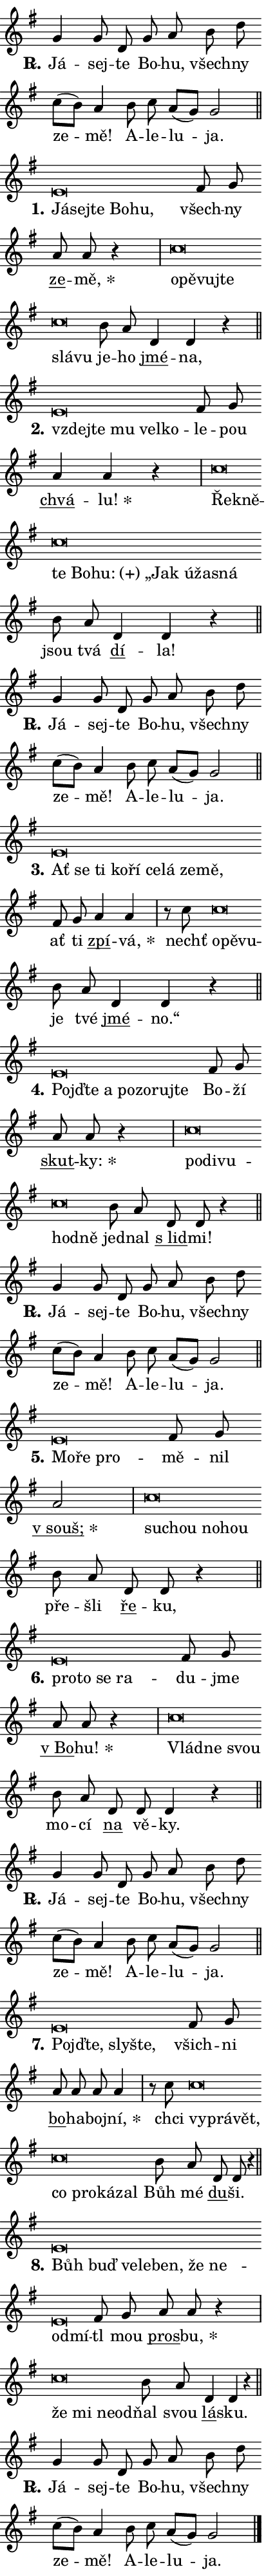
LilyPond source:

\version "2.24.0"
\header { tagline = "" }
\paper {
  indent = 0\cm
  top-margin = 0\cm
  right-margin = 0.13\cm % to fit lyric hyphens
  bottom-margin = 0\cm
  left-margin = 0\cm
  paper-width = 7\cm
  page-breaking = #ly:one-page-breaking
  system-system-spacing.basic-distance = #11
  score-system-spacing.basic-distance = #11
  ragged-last = ##f
}


%% Author: Thomas Morley
%% https://lists.gnu.org/archive/html/lilypond-user/2020-05/msg00002.html
#(define (line-position grob)
"Returns position of @var[grob} in current system:
   @code{'start}, if at first time-step
   @code{'end}, if at last time-step
   @code{'middle} otherwise
"
  (let* ((col (ly:item-get-column grob))
         (ln (ly:grob-object col 'left-neighbor))
         (rn (ly:grob-object col 'right-neighbor))
         (col-to-check-left (if (ly:grob? ln) ln col))
         (col-to-check-right (if (ly:grob? rn) rn col))
         (break-dir-left
           (and
             (ly:grob-property col-to-check-left 'non-musical #f)
             (ly:item-break-dir col-to-check-left)))
         (break-dir-right
           (and
             (ly:grob-property col-to-check-right 'non-musical #f)
             (ly:item-break-dir col-to-check-right))))
        (cond ((eqv? 1 break-dir-left) 'start)
              ((eqv? -1 break-dir-right) 'end)
              (else 'middle))))

#(define (tranparent-at-line-position vctor)
  (lambda (grob)
  "Relying on @code{line-position} select the relevant enry from @var{vctor}.
Used to determine transparency,"
    (case (line-position grob)
      ((end) (not (vector-ref vctor 0)))
      ((middle) (not (vector-ref vctor 1)))
      ((start) (not (vector-ref vctor 2))))))

noteHeadBreakVisibility =
#(define-music-function (break-visibility)(vector?)
"Makes @code{NoteHead}s transparent relying on @var{break-visibility}"
#{
  \override NoteHead.transparent =
    #(tranparent-at-line-position break-visibility)
#})

#(define delete-ledgers-for-transparent-note-heads
  (lambda (grob)
    "Reads whether a @code{NoteHead} is transparent.
If so this @code{NoteHead} is removed from @code{'note-heads} from
@var{grob}, which is supposed to be @code{LedgerLineSpanner}.
As a result ledgers are not printed for this @code{NoteHead}"
    (let* ((nhds-array (ly:grob-object grob 'note-heads))
           (nhds-list
             (if (ly:grob-array? nhds-array)
                 (ly:grob-array->list nhds-array)
                 '()))
           ;; Relies on the transparent-property being done before
           ;; Staff.LedgerLineSpanner.after-line-breaking is executed.
           ;; This is fragile ...
           (to-keep
             (remove
               (lambda (nhd)
                 (ly:grob-property nhd 'transparent #f))
               nhds-list)))
      ;; TODO find a better method to iterate over grob-arrays, similiar
      ;; to filter/remove etc for lists
      ;; For now rebuilt from scratch
      (set! (ly:grob-object grob 'note-heads)  '())
      (for-each
        (lambda (nhd)
          (ly:pointer-group-interface::add-grob grob 'note-heads nhd))
        to-keep))))

squashNotes = {
  \override NoteHead.X-extent = #'(-0.2 . 0.2)
  \override NoteHead.Y-extent = #'(-0.75 . 0)
  \override NoteHead.stencil =
    #(lambda (grob)
       (let ((pos (ly:grob-property grob 'staff-position)))
         (begin
           (if (< pos -7) (display "ERROR: Lower brevis then expected\n") (display ""))
           (if (<= pos -6) ly:text-interface::print ly:note-head::print))))
}
unSquashNotes = {
  \revert NoteHead.X-extent
  \revert NoteHead.Y-extent
  \revert NoteHead.stencil
}

hideNotes = \noteHeadBreakVisibility #begin-of-line-visible
unHideNotes = \noteHeadBreakVisibility #all-visible

% work-around for resetting accidentals
% https://lilypond.org/doc/v2.23/Documentation/notation/displaying-rhythms#unmetered-music
cadenzaMeasure = {
  \cadenzaOff
  \partial 1024 s1024
  \cadenzaOn
}

#(define-markup-command (accent layout props text) (markup?)
  "Underline accented syllable"
  (interpret-markup layout props
    #{\markup \override #'(offset . 4.3) \underline { #text }#}))

responsum = \markup \concat {
  "R" \hspace #-1.05 \path #0.1 #'((moveto 0 0.07) (lineto 0.9 0.8)) \hspace #0.05 "."
}

spaceSize = #0.6828661417322834 % exact space size for TeX Gyre Schola

\layout {
  \context {
    \Staff
    \remove "Time_signature_engraver"
    \override LedgerLineSpanner.after-line-breaking = #delete-ledgers-for-transparent-note-heads
  }
  \context {
    \Lyrics {
      \override LyricSpace.minimum-distance = \spaceSize
      \override LyricText.font-name = #"TeX Gyre Schola"
      \override LyricText.font-size = 1
      \override StanzaNumber.font-name = #"TeX Gyre Schola Bold"
      \override StanzaNumber.font-size = 1
    }
  }
  \context {
    \Score 
    \override NoteHead.text =
      #(lambda (grob) 
        (let ((pos (ly:grob-property grob 'staff-position)))
          #{\markup {
            \combine
              \halign #-0.55 \raise #(if (= pos -6) 0 0.5) \override #'(thickness . 2) \draw-line #'(3.2 . 0)
              \musicglyph "noteheads.sM1"
          }#}))
  }
}

% magnetic-lyrics.ily
%
%   written by
%     Jean Abou Samra <jean@abou-samra.fr>
%     Werner Lemberg <wl@gnu.org>
%
%   adapted by
%     Jiri Hon <jiri.hon@gmail.com>
%
% Version 2022-Apr-15

% https://www.mail-archive.com/lilypond-user@gnu.org/msg149350.html

#(define (Left_hyphen_pointer_engraver context)
   "Collect syllable-hyphen-syllable occurrences in lyrics and store
them in properties.  This engraver only looks to the left.  For
example, if the lyrics input is @code{foo -- bar}, it does the
following.

@itemize @bullet
@item
Set the @code{text} property of the @code{LyricHyphen} grob between
@q{foo} and @q{bar} to @code{foo}.

@item
Set the @code{left-hyphen} property of the @code{LyricText} grob with
text @q{foo} to the @code{LyricHyphen} grob between @q{foo} and
@q{bar}.
@end itemize

Use this auxiliary engraver in combination with the
@code{lyric-@/text::@/apply-@/magnetic-@/offset!} hook."
   (let ((hyphen #f)
         (text #f))
     (make-engraver
      (acknowledgers
       ((lyric-syllable-interface engraver grob source-engraver)
        (set! text grob)))
      (end-acknowledgers
       ((lyric-hyphen-interface engraver grob source-engraver)
        ;(when (not (grob::has-interface grob 'lyric-space-interface))
          (set! hyphen grob)));)
      ((stop-translation-timestep engraver)
       (when (and text hyphen)
         (ly:grob-set-object! text 'left-hyphen hyphen))
       (set! text #f)
       (set! hyphen #f)))))

#(define (lyric-text::apply-magnetic-offset! grob)
   "If the space between two syllables is less than the value in
property @code{LyricText@/.details@/.squash-threshold}, move the right
syllable to the left so that it gets concatenated with the left
syllable.

Use this function as a hook for
@code{LyricText@/.after-@/line-@/breaking} if the
@code{Left_@/hyphen_@/pointer_@/engraver} is active."
   (let ((hyphen (ly:grob-object grob 'left-hyphen #f)))
     (when hyphen
       (let ((left-text (ly:spanner-bound hyphen LEFT)))
         (when (grob::has-interface left-text 'lyric-syllable-interface)
           (let* ((common (ly:grob-common-refpoint grob left-text X))
                  (this-x-ext (ly:grob-extent grob common X))
                  (left-x-ext
                   (begin
                     ;; Trigger magnetism for left-text.
                     (ly:grob-property left-text 'after-line-breaking)
                     (ly:grob-extent left-text common X)))
                  ;; `delta` is the gap width between two syllables.
                  (delta (- (interval-start this-x-ext)
                            (interval-end left-x-ext)))
                  (details (ly:grob-property grob 'details))
                  (threshold (assoc-get 'squash-threshold details 0.2)))
             (when (< delta threshold)
               (let* (;; We have to manipulate the input text so that
                      ;; ligatures crossing syllable boundaries are not
                      ;; disabled.  For languages based on the Latin
                      ;; script this is essentially a beautification.
                      ;; However, for non-Western scripts it can be a
                      ;; necessity.
                      (lt (ly:grob-property left-text 'text))
                      (rt (ly:grob-property grob 'text))
                      (is-space (grob::has-interface hyphen 'lyric-space-interface))
                      (space (if is-space " " ""))
                      (extra-delta (if is-space spaceSize 0))
                      ;; Append new syllable.
                      (ltrt-space (if (and (string? lt) (string? rt))
                                (string-append lt space rt)
                                (make-concat-markup (list lt space rt))))
                      ;; Right-align `ltrt` to the right side.
                      (ltrt-space-markup (grob-interpret-markup
                               grob
                               (make-translate-markup
                                (cons (interval-length this-x-ext) 0)
                                (make-right-align-markup ltrt-space)))))
                 (begin
                   ;; Don't print `left-text`.
                   (ly:grob-set-property! left-text 'stencil #f)
                   ;; Set text and stencil (which holds all collected
                   ;; syllables so far) and shift it to the left.
                   (ly:grob-set-property! grob 'text ltrt-space)
                   (ly:grob-set-property! grob 'stencil ltrt-space-markup)
                   (ly:grob-translate-axis! grob (- (- delta extra-delta)) X))))))))))


#(define (lyric-hyphen::displace-bounds-first grob)
   ;; Make very sure this callback isn't triggered too early.
   (let ((left (ly:spanner-bound grob LEFT))
         (right (ly:spanner-bound grob RIGHT)))
     (ly:grob-property left 'after-line-breaking)
     (ly:grob-property right 'after-line-breaking)
     (ly:lyric-hyphen::print grob)))

squashThreshold = #0.4

\layout {
  \context {
    \Lyrics
    \consists #Left_hyphen_pointer_engraver
    \override LyricText.after-line-breaking =
      #lyric-text::apply-magnetic-offset!
    \override LyricHyphen.stencil = #lyric-hyphen::displace-bounds-first
    \override LyricText.details.squash-threshold = \squashThreshold
    \override LyricHyphen.minimum-distance = 0
    \override LyricHyphen.minimum-length = \squashThreshold
  }
}

squashText = \override LyricText.details.squash-threshold = 9999
unSquashText = \override LyricText.details.squash-threshold = \squashThreshold

leftText = \override LyricText.self-alignment-X = #LEFT
unLeftText = \revert LyricText.self-alignment-X

starOffset = #(lambda (grob) 
                (let ((x_offset (ly:self-alignment-interface::aligned-on-x-parent grob)))
                  (if (= x_offset 0) 0 (+ x_offset 1.2))))

star = #(define-music-function (syllable)(string?)
"Append star separator at the end of a syllable"
#{
  \once \override LyricText.X-offset = #starOffset
  \lyricmode { \markup {
    #syllable
    \override #'((font-name . "TeX Gyre Schola Bold")) \hspace #0.2 \lower #0.65 \larger "*"
  } }
#})

starAccent = #(define-music-function (syllable)(string?)
"Append star separator at the end of a syllable and make accent"
#{
  \once \override LyricText.X-offset = #starOffset
  \lyricmode { \markup {
    \accent #syllable
    \override #'((font-name . "TeX Gyre Schola Bold")) \hspace #0.2 \lower #0.65 \larger "*"
  } }
#})

breath = #(define-music-function (syllable)(string?)
"Append breathing indicator at the end of a syllable"
#{
  \lyricmode { \markup { #syllable "+" } }
#})

optionalBreath = #(define-music-function (syllable)(string?)
"Append optional breathing indicator at the end of a syllable"
#{
  \lyricmode { \markup { #syllable "(+)" } }
#})


\score {
    <<
        \new Voice = "melody" { \cadenzaOn \key g \major \relative { g'4 g8 d g a \bar "" b d \bar "" c[( b)] a4 \bar "" b8 c a[( g)] g2 \cadenzaMeasure \bar "||" \break } }
        \new Lyrics \lyricsto "melody" { \lyricmode { \set stanza = \responsum
Já -- sej -- te Bo -- hu, všech -- ny ze -- mě! A -- le -- lu -- ja. } }
    >>
    \layout {}
}

\score {
    <<
        \new Voice = "melody" { \cadenzaOn \key g \major \relative { \squashNotes e'\breve*1/16 \hideNotes \breve*1/16 \bar "" \breve*1/16 \bar "" \breve*1/16 \breve*1/16 \bar "" \unHideNotes \unSquashNotes fis8 g \bar "" a8 a r4 \cadenzaMeasure \bar "|" \squashNotes c\breve*1/16 \hideNotes \breve*1/16 \bar "" \breve*1/16 \bar "" \breve*1/16 \bar "" \breve*1/16 \breve*1/16 \bar "" \unHideNotes \unSquashNotes b8 a \bar "" d,4 d r \cadenzaMeasure \bar "||" \break } }
        \new Lyrics \lyricsto "melody" { \lyricmode { \set stanza = "1."
\leftText Já -- \squashText sej -- te Bo -- hu, \unLeftText \unSquashText všech -- ny \markup \accent ze -- \star mě, \leftText o -- \squashText pě -- vuj -- te slá -- vu \unLeftText \unSquashText je -- ho \markup \accent jmé -- na, } }
    >>
    \layout {}
}

\score {
    <<
        \new Voice = "melody" { \cadenzaOn \key g \major \relative { \squashNotes e'\breve*1/16 \hideNotes \breve*1/16 \bar "" \breve*1/16 \bar "" \breve*1/16 \breve*1/16 \bar "" \unHideNotes \unSquashNotes fis8 g \bar "" a4 a r \cadenzaMeasure \bar "|" \squashNotes c\breve*1/16 \hideNotes \breve*1/16 \bar "" \breve*1/16 \bar "" \breve*1/16 \bar "" \breve*1/16 \bar "" \breve*1/16 \bar "" \breve*1/16 \bar "" \breve*1/16 \breve*1/16 \bar "" \unHideNotes \unSquashNotes b8 a \bar "" d,4 d r \cadenzaMeasure \bar "||" \break } }
        \new Lyrics \lyricsto "melody" { \lyricmode { \set stanza = "2."
\leftText vzdej -- \squashText te mu vel -- ko -- \unLeftText \unSquashText le -- pou \markup \accent chvá -- \star lu! \leftText Ře -- \squashText kně -- te Bo -- \optionalBreath hu: „Jak ú -- ža -- sná \unLeftText \unSquashText jsou tvá \markup \accent dí -- la! } }
    >>
    \layout {}
}

\score {
    <<
        \new Voice = "melody" { \cadenzaOn \key g \major \relative { g'4 g8 d g a \bar "" b d \bar "" c[( b)] a4 \bar "" b8 c a[( g)] g2 \cadenzaMeasure \bar "||" \break } }
        \new Lyrics \lyricsto "melody" { \lyricmode { \set stanza = \responsum
Já -- sej -- te Bo -- hu, všech -- ny ze -- mě! A -- le -- lu -- ja. } }
    >>
    \layout {}
}

\score {
    <<
        \new Voice = "melody" { \cadenzaOn \key g \major \relative { \squashNotes e'\breve*1/16 \hideNotes \breve*1/16 \bar "" \breve*1/16 \bar "" \breve*1/16 \bar "" \breve*1/16 \bar "" \breve*1/16 \bar "" \breve*1/16 \bar "" \breve*1/16 \breve*1/16 \bar "" \unHideNotes \unSquashNotes fis8 g \bar "" a4 a4 \cadenzaMeasure \bar "|" r8 c8 \squashNotes c\breve*1/16 \hideNotes \breve*1/16 \breve*1/16 \bar "" \unHideNotes \unSquashNotes b8 a \bar "" d,4 d r \cadenzaMeasure \bar "||" \break } }
        \new Lyrics \lyricsto "melody" { \lyricmode { \set stanza = "3."
\leftText Ať \squashText se ti ko -- ří ce -- lá ze -- mě, \unLeftText \unSquashText ať ti \markup \accent zpí -- \star vá, nechť \leftText o -- \squashText pě -- vu -- \unLeftText \unSquashText je tvé \markup \accent jmé -- no.“ } }
    >>
    \layout {}
}

\score {
    <<
        \new Voice = "melody" { \cadenzaOn \key g \major \relative { \squashNotes e'\breve*1/16 \hideNotes \breve*1/16 \bar "" \breve*1/16 \bar "" \breve*1/16 \bar "" \breve*1/16 \bar "" \breve*1/16 \breve*1/16 \bar "" \unHideNotes \unSquashNotes fis8 g \bar "" a8 a r4 \cadenzaMeasure \bar "|" \squashNotes c\breve*1/16 \hideNotes \breve*1/16 \bar "" \breve*1/16 \bar "" \breve*1/16 \breve*1/16 \bar "" \unHideNotes \unSquashNotes b8 a \bar "" d,8 d r4 \cadenzaMeasure \bar "||" \break } }
        \new Lyrics \lyricsto "melody" { \lyricmode { \set stanza = "4."
\leftText Pojď -- \squashText te a po -- zo -- ruj -- te \unLeftText \unSquashText Bo -- ží \markup \accent skut -- \star ky: \leftText po -- \squashText di -- vu -- hod -- ně \unLeftText \unSquashText jed -- nal \markup \accent "s lid" -- mi! } }
    >>
    \layout {}
}

\score {
    <<
        \new Voice = "melody" { \cadenzaOn \key g \major \relative { g'4 g8 d g a \bar "" b d \bar "" c[( b)] a4 \bar "" b8 c a[( g)] g2 \cadenzaMeasure \bar "||" \break } }
        \new Lyrics \lyricsto "melody" { \lyricmode { \set stanza = \responsum
Já -- sej -- te Bo -- hu, všech -- ny ze -- mě! A -- le -- lu -- ja. } }
    >>
    \layout {}
}

\score {
    <<
        \new Voice = "melody" { \cadenzaOn \key g \major \relative { \squashNotes e'\breve*1/16 \hideNotes \breve*1/16 \breve*1/16 \bar "" \unHideNotes \unSquashNotes fis8 g \bar "" a2 \cadenzaMeasure \bar "|" \squashNotes c\breve*1/16 \hideNotes \breve*1/16 \bar "" \breve*1/16 \breve*1/16 \bar "" \unHideNotes \unSquashNotes b8 a \bar "" d,8 d r4 \cadenzaMeasure \bar "||" \break } }
        \new Lyrics \lyricsto "melody" { \lyricmode { \set stanza = "5."
\leftText Mo -- \squashText ře pro -- \unLeftText \unSquashText mě -- nil \starAccent "v souš;" \leftText su -- \squashText chou no -- hou \unLeftText \unSquashText pře -- šli \markup \accent ře -- ku, } }
    >>
    \layout {}
}

\score {
    <<
        \new Voice = "melody" { \cadenzaOn \key g \major \relative { \squashNotes e'\breve*1/16 \hideNotes \breve*1/16 \bar "" \breve*1/16 \breve*1/16 \bar "" \unHideNotes \unSquashNotes fis8 g \bar "" a a r4 \cadenzaMeasure \bar "|" \squashNotes c\breve*1/16 \hideNotes \breve*1/16 \breve*1/16 \bar "" \unHideNotes \unSquashNotes b8 a \bar "" d, d d4 r \cadenzaMeasure \bar "||" \break } }
        \new Lyrics \lyricsto "melody" { \lyricmode { \set stanza = "6."
\leftText pro -- \squashText to se ra -- \unLeftText \unSquashText du -- jme \markup \accent "v Bo" -- \star hu! \leftText Vlád -- \squashText ne svou \unLeftText \unSquashText mo -- cí \markup \accent na vě -- ky. } }
    >>
    \layout {}
}

\score {
    <<
        \new Voice = "melody" { \cadenzaOn \key g \major \relative { g'4 g8 d g a \bar "" b d \bar "" c[( b)] a4 \bar "" b8 c a[( g)] g2 \cadenzaMeasure \bar "||" \break } }
        \new Lyrics \lyricsto "melody" { \lyricmode { \set stanza = \responsum
Já -- sej -- te Bo -- hu, všech -- ny ze -- mě! A -- le -- lu -- ja. } }
    >>
    \layout {}
}

\score {
    <<
        \new Voice = "melody" { \cadenzaOn \key g \major \relative { \squashNotes e'\breve*1/16 \hideNotes \breve*1/16 \bar "" \breve*1/16 \breve*1/16 \bar "" \unHideNotes \unSquashNotes fis8 g \bar "" a a a a4 \cadenzaMeasure \bar "|" r8 c8 \squashNotes c\breve*1/16 \hideNotes \breve*1/16 \bar "" \breve*1/16 \bar "" \breve*1/16 \bar "" \breve*1/16 \bar "" \breve*1/16 \breve*1/16 \bar "" \unHideNotes \unSquashNotes b8 a \bar "" d,8 d r4 \cadenzaMeasure \bar "||" \break } }
        \new Lyrics \lyricsto "melody" { \lyricmode { \set stanza = "7."
\leftText Pojď -- \squashText te, sly -- šte, \unLeftText \unSquashText všich -- ni \markup \accent bo -- ha -- boj -- \star ní, chci \leftText vy -- \squashText prá -- vět, co pro -- ká -- zal \unLeftText \unSquashText Bůh mé \markup \accent du -- ši. } }
    >>
    \layout {}
}

\score {
    <<
        \new Voice = "melody" { \cadenzaOn \key g \major \relative { \squashNotes e'\breve*1/16 \hideNotes \breve*1/16 \bar "" \breve*1/16 \bar "" \breve*1/16 \bar "" \breve*1/16 \bar "" \breve*1/16 \bar "" \breve*1/16 \bar "" \breve*1/16 \breve*1/16 \bar "" \unHideNotes \unSquashNotes fis8 g \bar "" a8 a r4 \cadenzaMeasure \bar "|" \squashNotes c\breve*1/16 \hideNotes \breve*1/16 \bar "" \breve*1/16 \breve*1/16 \bar "" \unHideNotes \unSquashNotes b8 a \bar "" d,4 d r \cadenzaMeasure \bar "||" \break } }
        \new Lyrics \lyricsto "melody" { \lyricmode { \set stanza = "8."
\leftText Bůh \squashText buď ve -- le -- ben, že ne -- od -- mí -- \unLeftText \unSquashText tl mou \markup \accent pros -- \star bu, \leftText že \squashText mi ne -- od -- \unLeftText \unSquashText ňal svou \markup \accent lá -- sku. } }
    >>
    \layout {}
}

\score {
    <<
        \new Voice = "melody" { \cadenzaOn \key g \major \relative { g'4 g8 d g a \bar "" b d \bar "" c[( b)] a4 \bar "" b8 c a[( g)] g2 \cadenzaMeasure \bar "||" \break } \bar "|." }
        \new Lyrics \lyricsto "melody" { \lyricmode { \set stanza = \responsum
Já -- sej -- te Bo -- hu, všech -- ny ze -- mě! A -- le -- lu -- ja. } }
    >>
    \layout {}
}
